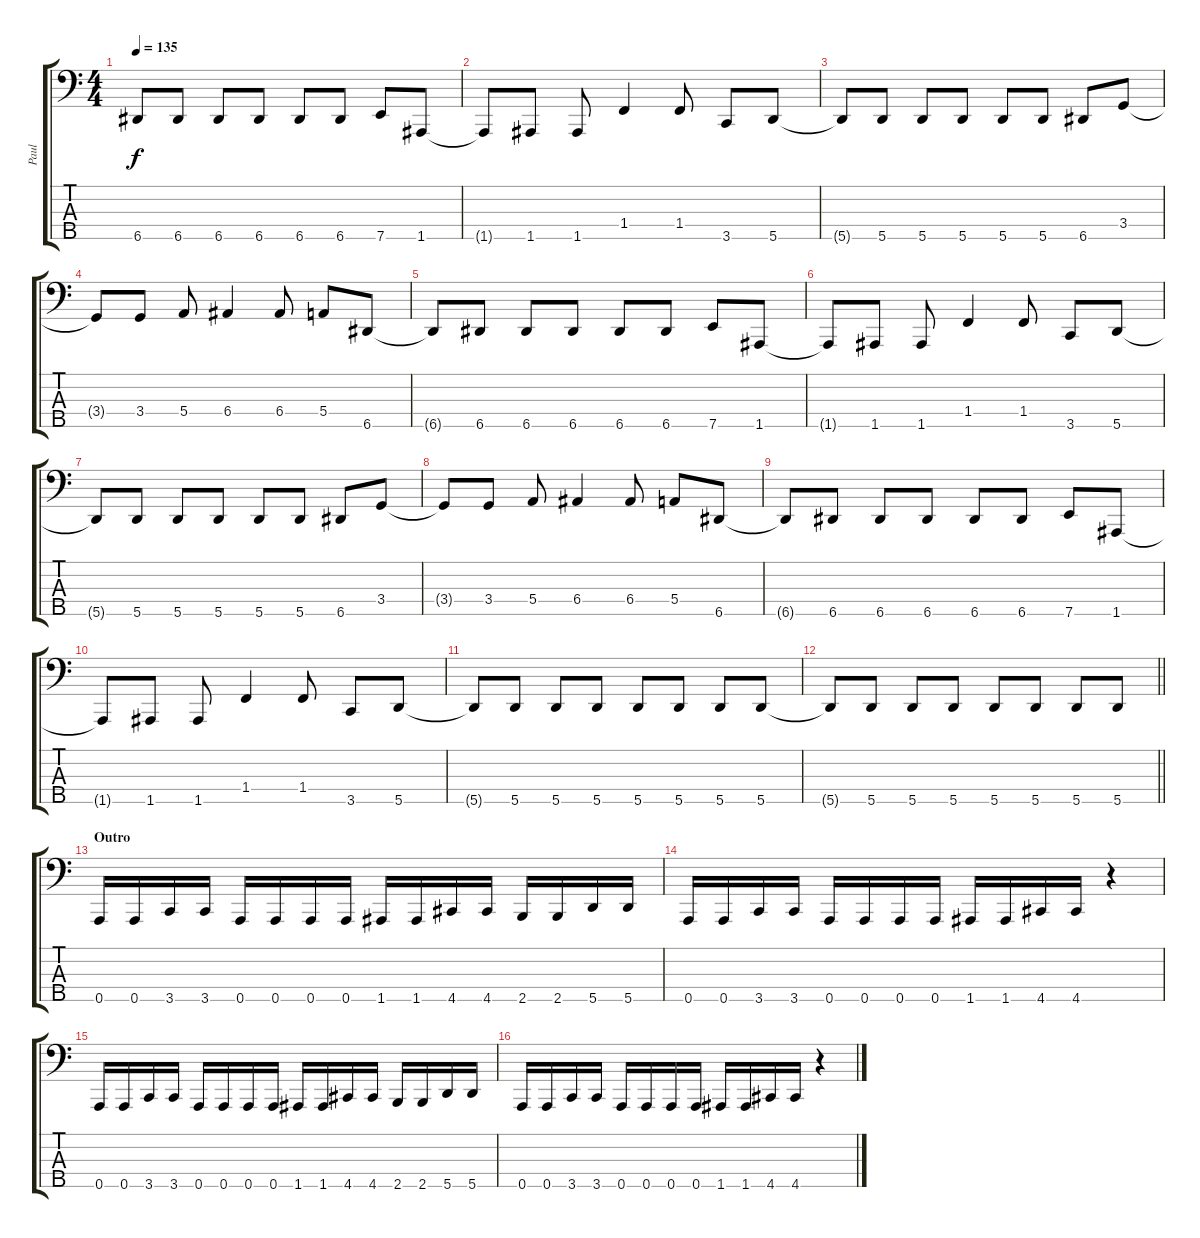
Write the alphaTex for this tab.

\track ("Paul" "Paul") {instrument electricbassfinger}
\staff {score tabs}
\tuning (G2 D2 A1 E1 A0) {hide}
\ts (4 4)
\tempo 135
\clef f4
\ks c
6.5{t}.8{dy f} 6.5.8 6.5.8 6.5.8 6.5.8 6.5.8 7.5.8 1.5.8 |
1.5{t}.8 1.5.8 1.5.8 1.4.4 1.4.8 3.5.8 5.5.8 |
5.5{t}.8 5.5.8 5.5.8 5.5.8 5.5.8 5.5.8 6.5.8 3.4.8 |
3.4{t}.8 3.4.8 5.4.8 6.4.4 6.4.8 5.4.8 6.5.8 |
6.5{t}.8 6.5.8 6.5.8 6.5.8 6.5.8 6.5.8 7.5.8 1.5.8 |
1.5{t}.8 1.5.8 1.5.8 1.4.4 1.4.8 3.5.8 5.5.8 |
5.5{t}.8 5.5.8 5.5.8 5.5.8 5.5.8 5.5.8 6.5.8 3.4.8 |
3.4{t}.8 3.4.8 5.4.8 6.4.4 6.4.8 5.4.8 6.5.8 |
6.5{t}.8 6.5.8 6.5.8 6.5.8 6.5.8 6.5.8 7.5.8 1.5.8 |
1.5{t}.8 1.5.8 1.5.8 1.4.4 1.4.8 3.5.8 5.5.8 |
5.5{t}.8 5.5.8 5.5.8 5.5.8 5.5.8 5.5.8 5.5.8 5.5.8 |
\barLineRight lightlight
5.5{t}.8 5.5.8 5.5.8 5.5.8 5.5.8 5.5.8 5.5.8 5.5.8 |
\section ("" "Outro")
0.5.16 0.5.16 3.5.16 3.5.16 0.5.16 0.5.16 0.5.16 0.5.16 1.5.16 1.5.16 4.5.16 4.5.16 2.5.16 2.5.16 5.5.16 5.5.16 |
0.5.16 0.5.16 3.5.16 3.5.16 0.5.16 0.5.16 0.5.16 0.5.16 1.5.16 1.5.16 4.5.16 4.5.16 r.4 |
0.5.16 0.5.16 3.5.16 3.5.16 0.5.16 0.5.16 0.5.16 0.5.16 1.5.16 1.5.16 4.5.16 4.5.16 2.5.16 2.5.16 5.5.16 5.5.16 |
0.5.16 0.5.16 3.5.16 3.5.16 0.5.16 0.5.16 0.5.16 0.5.16 1.5.16 1.5.16 4.5.16 4.5.16 r.4
